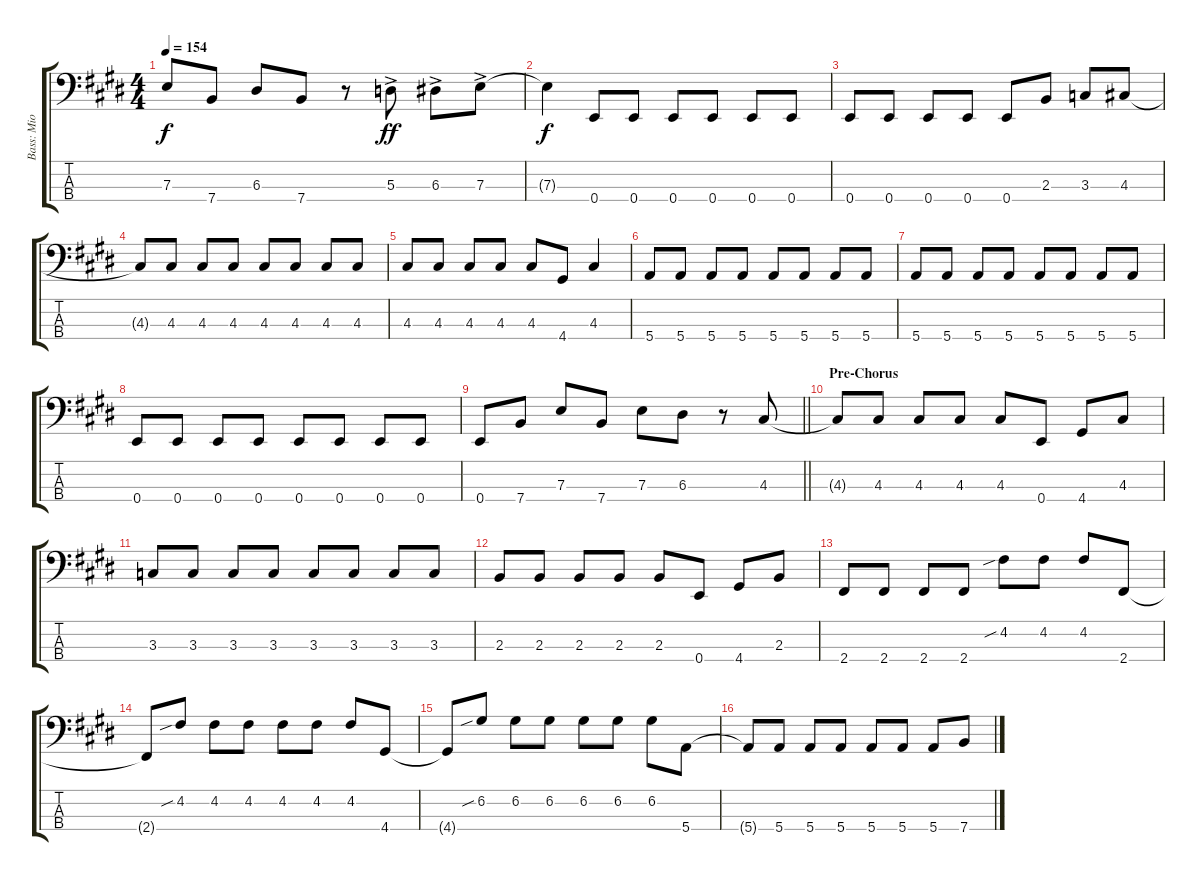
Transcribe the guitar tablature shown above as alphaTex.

\track ("Bass: Mio Akiyama" "Bass: Mio ") {instrument electricbassfinger}
\staff {score tabs}
\tuning (G2 D2 A1 E1) {hide}
\ts (4 4)
\tempo 154
\clef f4
\ks e
7.3.8{dy f} 7.4.8 6.3.8 7.4.8 r.8 5.3{ac}.8{dy ff} 6.3{ac}.8 7.3{ac}.8 |
7.3{t}.4{dy f} 0.4.8 0.4.8 0.4.8 0.4.8 0.4.8 0.4.8 |
0.4.8 0.4.8 0.4.8 0.4.8 0.4.8 2.3.8 3.3.8 4.3.8 |
4.3{t}.8 4.3.8 4.3.8 4.3.8 4.3.8 4.3.8 4.3.8 4.3.8 |
4.3.8 4.3.8 4.3.8 4.3.8 4.3.8 4.4.8 4.3.4 |
5.4.8 5.4.8 5.4.8 5.4.8 5.4.8 5.4.8 5.4.8 5.4.8 |
5.4.8 5.4.8 5.4.8 5.4.8 5.4.8 5.4.8 5.4.8 5.4.8 |
0.4.8 0.4.8 0.4.8 0.4.8 0.4.8 0.4.8 0.4.8 0.4.8 |
\barLineRight lightlight
0.4.8 7.4.8 7.3.8 7.4.8 7.3.8 6.3.8 r.8 4.3.8 |
\section ("" "Pre-Chorus")
4.3{t}.8 4.3.8 4.3.8 4.3.8 4.3.8 0.4.8 4.4.8 4.3.8 |
3.3.8 3.3.8 3.3.8 3.3.8 3.3.8 3.3.8 3.3.8 3.3.8 |
2.3.8 2.3.8 2.3.8 2.3.8 2.3.8 0.4.8 4.4.8 2.3.8 |
2.4.8 2.4.8 2.4.8 2.4.8 4.2{sib}.8 4.2.8 4.2.8 2.4.8 |
2.4{t}.8 4.2{sib}.8 4.2.8 4.2.8 4.2.8 4.2.8 4.2.8 4.4.8 |
4.4{t}.8 6.2{sib}.8 6.2.8 6.2.8 6.2.8 6.2.8 6.2.8 5.4.8 |
5.4{t}.8 5.4.8 5.4.8 5.4.8 5.4.8 5.4.8 5.4.8 7.4.8
